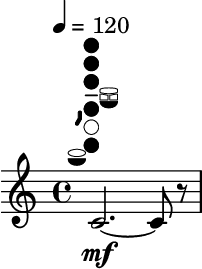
\version "2.24.2"
\language "english"
\include "lilypond-book-preamble.ly"
#(ly:set-option 'tall-page-formats 'png)
\header
{
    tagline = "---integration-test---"
}
\score
{
    % OPEN_BRACKETS:
    \new Staff
    {
        % OPEN_BRACKETS:
        \new Voice
        {
            % OPEN_BRACKETS:
            {
                % BEFORE:
                % COMMANDS:
                \tempo 4=120
                % OPENING:
                % COMMANDS:
                \time 4/4
                c'2.
                % AFTER:
                % ARTICULATIONS:
                \mf
                % SPANNER_STARTS:
                ~
                % COMMANDS:
                ^\markup 
                \override #'(size . 0.7)
                {
                    \woodwind-diagram
                    #'alto-saxophone
                    #'((cc . (one two three four six))
                       (lh . (low-bes))
                       (rh . (low-c high-fis)))
                }
                c'8
                r8
            % CLOSE_BRACKETS:
            }
        % CLOSE_BRACKETS:
        }
    % CLOSE_BRACKETS:
    }
}
